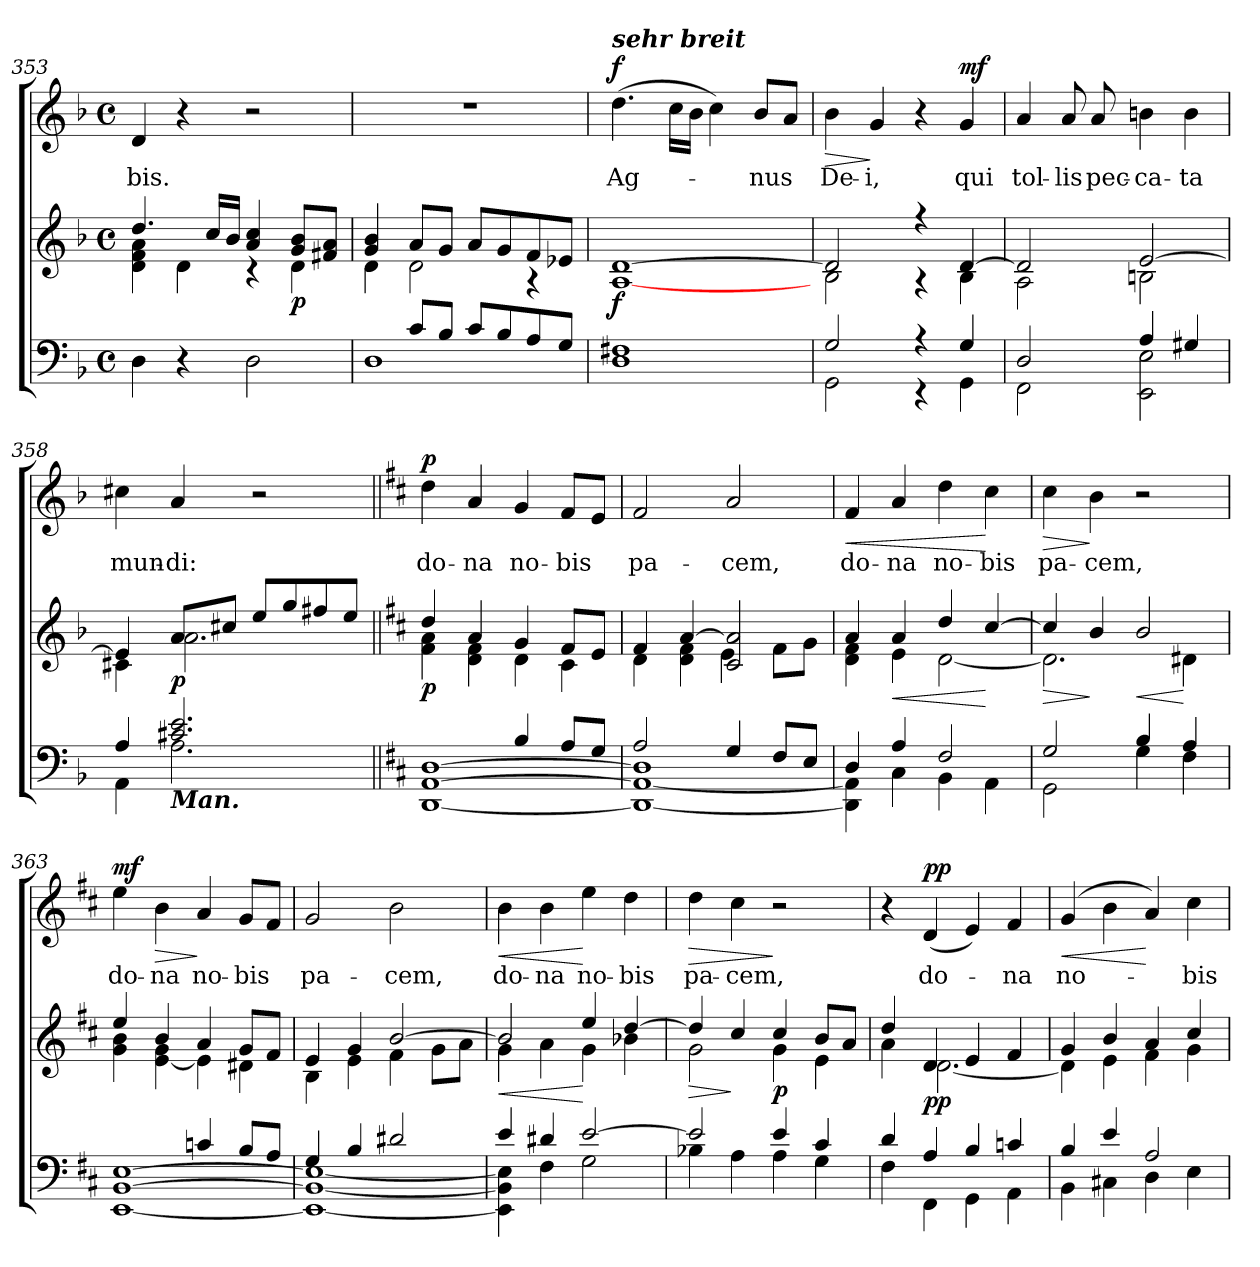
**kern	**kern	**dynam	**kern	**text	**dynam
*part2	*part2	*part2	*part1	*part1	*part1
*staff3	*staff2	*staff2/3	*staff1	*staff1	*staff1
*clefF4	*clefG2	*	*clefG2	*	*
*k[b-]	*k[b-]	*	*k[b-]	*	*
*F:	*F:	*	*F:	*	*
*M4/4	*M4/4	*	*M4/4	*	*
*met(c)	*met(c)	*	*met(c)	*	*
=353	=353	=353	=353	=353	=353
*	*^	*	*	*	*
!	!	!	!	!	!LO:LY:b	!
4D\	4.dd/	4d\ 4f\ 4a\	.	4d/	-bis.	.
4r	.	4d\	.	4r	.	.
.	16cc/LL	.	.	.	.	.
.	16b-/JJ	.	.	.	.	.
2D\	4a/ 4cc/	4rc	.	2r	.	.
!	!	!	!LO:DY:b	!	!	!
.	8g/ 8b-/L	4d\	p	.	.	.
.	8f#X/ 8a/J	.	.	.	.	.
!!LO:LB:g=z
=354	=354	=354	=354	=354	=354	=354
*^	*	*	*	*	*	*
4ryy	1D	4g/ 4b-/	4d\	.	1r	.	.
8c/L	.	8a/L	2d\	.	.	.	.
8B-/J	.	8g/J	.	.	.	.	.
8c/L	.	8a/L	.	.	.	.	.
8B-/	.	8g/	.	.	.	.	.
8A/	.	8f/	4rA	.	.	.	.
8G/J	.	8e-X/J	.	.	.	.	.
=355	=355	=355	=355	=355	=355	=355	=355
!	!	!	!	!	!LO:TX:a:Bi:t=sehr breit	!	!
!	!	!	!	!LO:DY:b	!	!LO:LY:b	!LO:DY:a
1F#X	1D	[>1d	[<1A	f	(>4.dd\	Ag-	f
.	.	.	.	.	16cc\LL	.	.
.	.	.	.	.	16b-\JJ	.	.
.	.	.	.	.	4cc\)	.	.
!	!	!	!	!	!	!LO:LY:b	!
.	.	.	.	.	8b-/L	-nus	.
.	.	.	.	.	8a/J	.	.
=356	=356	=356	=356	=356	=356	=356	=356
!	!	!	!	!	!	!LO:LY:b	!LO:HP:b
2G/	2GG\	2d/]	2B-\	.	4b-\	De-	>
!	!	!	!	!	!	!LO:LY:b	!
.	.	.	.	.	4g/	-i,	]
4r	4r	4r	4r	.	4r	.	.
!	!	!	!	!	!	!LO:LY:b	!LO:DY:a
4G/	4GG\	[>4d/	4B-\	.	4g/	qui	mf
=357	=357	=357	=357	=357	=357	=357	=357
!	!	!	!	!	!	!LO:LY:b	!
2D/	2FF\	2d/]	2A\	.	4a/	tol-	.
!	!	!	!	!	!	!LO:LY:b	!
.	.	.	.	.	8a/	-lis	.
!	!	!	!	!	!	!LO:LY:b	!
.	.	.	.	.	8a/	pec-	.
!	!	!	!	!	!	!LO:LY:b	!
4A/	2EE\ 2E\	[>2e/	2Bn\	.	4bn\	-ca-	.
!	!	!	!	!	!	!LO:LY:b	!
4G#X/	.	.	.	.	4b\	-ta	.
=358	=358	=358	=358	=358	=358	=358	=358
!	!	!	!	!	!	!LO:LY:b	!
4A/	4AA\	4e/]	4c#X\	.	4cc#X\	mun-	.
!LO:TX:b:Bi:t=Man.	!	!	!	!	!	!	!
!	!	!	!	!LO:DY:b	!	!LO:LY:b	!
2.c#X/ 2.e/	2.A\	8a/L	2.a\	p	4a/	-di:	.
.	.	8cc#X/J	.	.	.	.	.
.	.	8ee/L	.	.	2r	.	.
.	.	8gg/	.	.	.	.	.
.	.	8ff#X/	.	.	.	.	.
.	.	8ee/J	.	.	.	.	.
!!LO:LB:g=z
=359||	=359||	=359||	=359||	=359||	=359||	=359||	=359||
*k[f#c#]	*	*k[f#c#]	*	*	*k[f#c#]	*	*
*D:	*	*D:	*	*	*D:	*	*
!	!	!	!	!LO:DY:b	!	!LO:LY:b	!LO:DY:a
2ryy	[<1DD [<1AA [<1D	4dd/	4f#\ 4a\	p	4dd\	do-	p
!	!	!	!	!	!	!LO:LY:b	!
.	.	4a/	4d\ 4f#\	.	4a/	-na	.
!	!	!	!	!	!	!LO:LY:b	!
4B/	.	4g/	4d\	.	4g/	no-	.
!	!	!	!	!	!	!LO:LY:b	!
8A/L	.	8f#/L	4c#\	.	8f#/L	-bis	.
8G/J	.	8e/J	.	.	8e/J	.	.
=360	=360	=360	=360	=360	=360	=360	=360
!	!	!	!	!	!	!LO:LY:b	!
2A/	1DD_ 1AA_ 1D]	4f#/	4d\	.	2f#/	pa-	.
.	.	[>4a/	4d\ 4f#\	.	.	.	.
!	!	!	!	!	!	!LO:LY:b	!
4G/	.	2c#/ 2a/]	4e\	.	2a/	-cem,	.
8F#/L	.	.	8f#\L	.	.	.	.
8E/J	.	.	8g\J	.	.	.	.
=361	=361	=361	=361	=361	=361	=361	=361
!	!	!	!	!	!	!LO:LY:b	!LO:HP:b
4D/	4DD\] 4AA\]	4a/	4d\ 4f#\	.	4f#/	do-	<
!	!	!	!	!LO:HP:b	!	!LO:LY:b	!
4A/	4C#\	4a/	4e\	<	4a/	-na	.
!	!	!	!	!	!	!LO:LY:b	!
2F#/	4BB\	4dd/	[<2d\	.	4dd\	no-	.
!	!	!	!	!	!	!LO:LY:b	!
.	4AA\	[>4cc#/	.	[	4cc#\	-bis	[
=362	=362	=362	=362	=362	=362	=362	=362
!	!	!	!	!LO:HP:b	!	!LO:LY:b	!LO:HP:b
2G/	2GG\	4cc#/]	2.d\]	>	4cc#\	pa-	>
!	!	!	!	!	!	!LO:LY:b	!
.	.	4b/	.	]	4b\	-cem,	]
!	!	!	!	!LO:HP:b	!	!	!
4B/	4G\	2b/	.	<	2r	.	.
4A/	4F#\	.	4d#X\	[	.	.	.
=363	=363	=363	=363	=363	=363	=363	=363
!	!	!	!	!	!	!LO:LY:b	!LO:DY:a
2ryy	[<1EE [<1BB [<1E	4ee/	4g\ 4b\	.	4ee\	do-	mf
!	!	!	!	!	!	!LO:LY:b	!LO:HP:b
.	.	4b/	[<4e\ 4g\	.	4b\	-na	>
!	!	!	!	!	!	!LO:LY:b	!
4cn/	.	4a/	4e\]	.	4a/	no-	]
!	!	!	!	!	!	!LO:LY:b	!
8B/L	.	8g/L	4d#X\	.	8g/L	-bis	.
8A/J	.	8f#/J	.	.	8f#/J	.	.
=364	=364	=364	=364	=364	=364	=364	=364
!	!	!	!	!	!	!LO:LY:b	!
4G/	1EE_ 1BB_ 1E_	4e/	4B\	.	2g/	pa-	.
4B/	.	4g/	4e\	.	.	.	.
!	!	!	!	!	!	!LO:LY:b	!
2d#X/	.	[>2b/	4f#\	.	2b\	-cem,	.
.	.	.	8g\L	.	.	.	.
.	.	.	8a\J	.	.	.	.
!!LO:PB:g=z
=365	=365	=365	=365	=365	=365	=365	=365
!	!	!	!	!LO:HP:b	!	!LO:LY:b	!LO:HP:b
4e/	4EE\] 4BB\] 4E\]	2b/]	4g\	<	4b\	do-	<
!	!	!	!	!	!	!LO:LY:b	!
4d#X/	4F#\	.	4a\	.	4b\	-na	.
!	!	!	!	!	!	!LO:LY:b	!
[>2e/	2G\	4ee/	4g\	[	4ee\	no-	[
!	!	!	!	!	!	!LO:LY:b	!
.	.	[>4dd/	4b-X\	.	4dd\	-bis	.
=366	=366	=366	=366	=366	=366	=366	=366
!	!	!	!	!LO:HP:b	!	!LO:LY:b	!LO:HP:b
2e/]	4B-X\	4dd/]	2g\	>	4dd\	pa-	>
!	!	!	!	!	!	!LO:LY:b	!
.	4A\	4cc#/	.	]	4cc#\	-cem,	.
!	!	!	!	!LO:DY:b	!	!	!
4e/	4A\	4cc#/	4g\	p	2r	.	]
4c#/	4G\	8b/L	4e\	.	.	.	.
.	.	8a/J	.	.	.	.	.
=367	=367	=367	=367	=367	=367	=367	=367
4d/	4F#\	4dd/	4a\	.	4r	.	.
!	!	!	!	!LO:DY:b	!	!LO:LY:b	!LO:DY:a
4A/	4FF#\	4d/	[<2.d\	pp	(<4d/	do-	pp
4B/	4GG\	4e/	.	.	4e/)	.	.
!	!	!	!	!	!	!LO:LY:b	!
4cn/	4AA\	4f#/	.	.	4f#/	-na	.
=368	=368	=368	=368	=368	=368	=368	=368
!	!	!	!	!	!	!LO:LY:b	!LO:HP:b
4B/	4BB\	4g/	4d\]	.	(4g/	no-	<
4e/	4C#X\	4b/	4e\	.	4b\	.	.
2A/	4D\	4a/	4f#\	.	4a/)	.	[
!	!	!	!	!	!	!LO:LY:b	!
.	4E\	4cc#/	4g\	.	4cc#\	-bis	.
*v	*v	*	*	*	*	*	*
*	*v	*v	*	*	*	*
=	=	=	=	=	=
*-	*-	*-	*-	*-	*-
